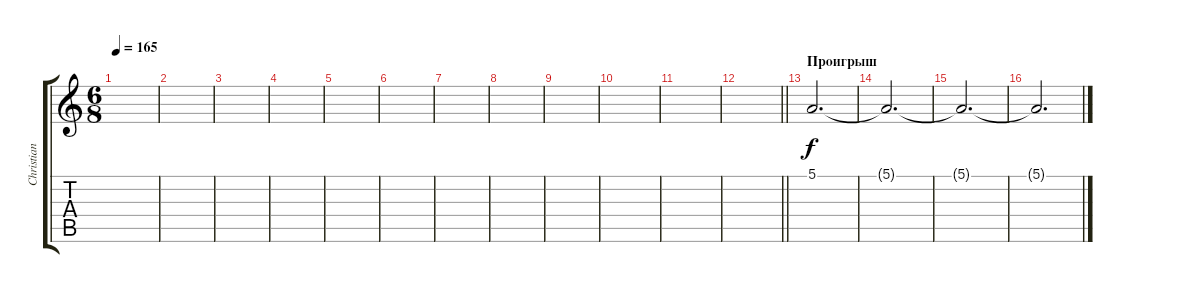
\track ("Christian Lorenz" "Christian ") {instrument fx7echoes}
\staff {score tabs}
\tuning (E4 B3 G3 D3 A2 E2) {hide}
\ts (6 8)
\tempo 165
\clef g2
\ks c
|
|
|
|
|
|
|
|
|
|
|
\barLineRight lightlight
|
\section ("" "Проигрыш")
5.1.2{d dy f volume 16} |
5.1{t}.2{d} |
5.1{t}.2{d volume 13} |
5.1{t}.2{d}
